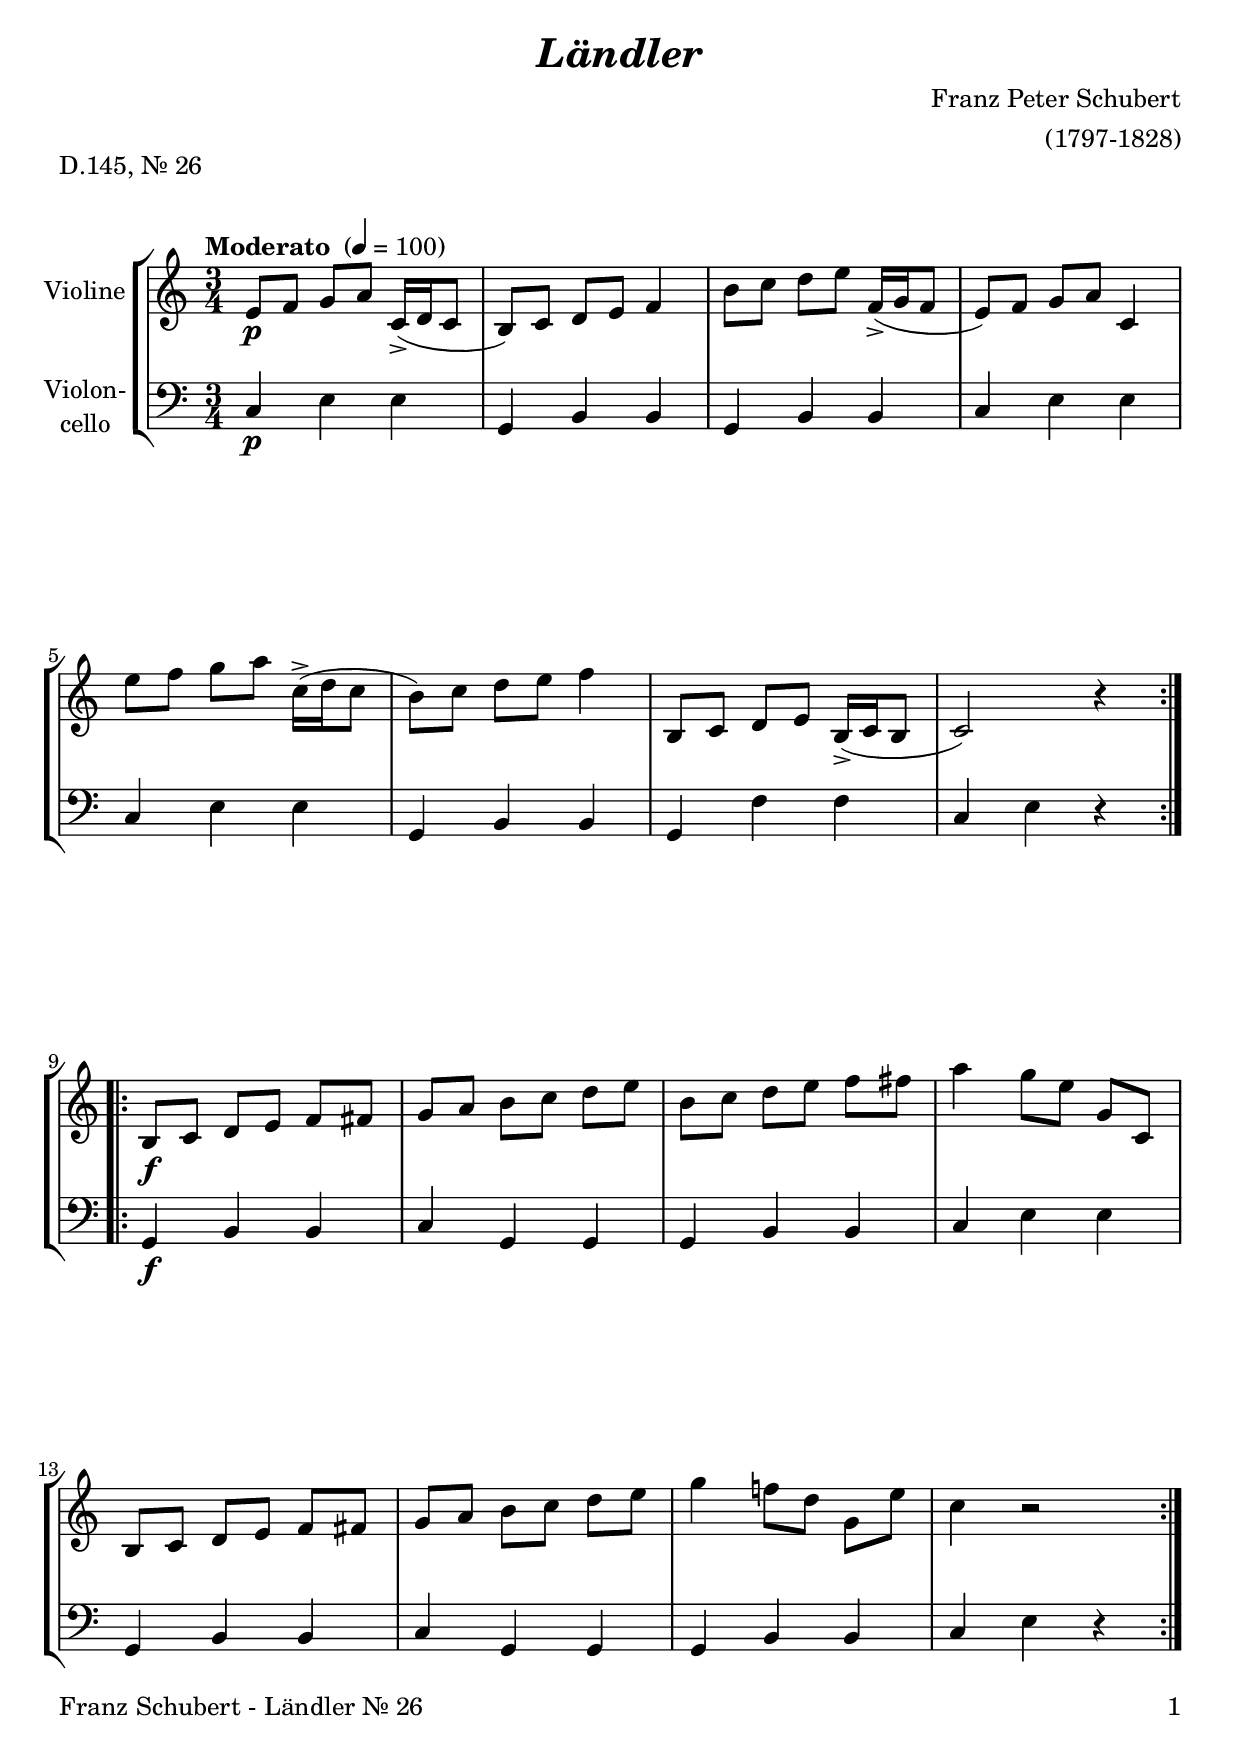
\version "2.18.2"
\include "deutsch.ly"
  
#(set-global-staff-size 22)

\header {
  title     = \markup \bold \italic "Ländler"
  composer  = "Franz Peter Schubert"
  arranger  = "(1797-1828)"
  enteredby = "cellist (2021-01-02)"
  piece     = "D.145, Nr. 26"
}

voiceconsts = {
  \key c \major
  \time 3/4
  \clef "treble"
  \numericTimeSignature
  % Set default beaming for all staves
  \set Timing.beamExceptions = #'()
  \set Timing.baseMoment     = #(ly:make-moment 1 4)
  \set Timing.beatStructure  = #'(1 1 1)
  \tempo "Moderato " 4=100
}

mivl = "violin"
%miba = "pizzicato strings"
miba = "cello"

arco = \markup \italic "arco"
dcaf = \mark \markup \box \italic "D.C. al Fine"
fine = \mark \markup \box \italic "Fine"
pizz = \markup \italic "pizz."
rall = \mark \markup \box \italic "rall."
rit  = \mark \markup \box \italic "rit."
simi = \markup \italic "simile"

va = \relative c' {
  \voiceconsts
  \clef "treble"
  
  \repeat volta 2 {
    e8\p f g a c,16(-> d c8
    h) c d e f4
    h8 c d e f,16(-> g f8
    e) f g a c,4

    e'8 f g a c,16(-> d c8
    h) c d e f4
    h,,8 c d e h16(-> c h8
    c2) r4
  }

  \repeat volta 2 {
    h8\f c d e f fis
    g a h c d e
    h c d e f fis
    a4 g8 e g, c,

    h c d e f fis
    g a h c d e
    g4 f!8 d g, e'
    c4 r2
  }
}

vb = \relative c {
  \voiceconsts
  \clef "bass"
  
  \repeat volta 2 {
    c4\p e e
    g, h h
    g h h
    c e e

    c e e
    g, h h
    g f' f
    c e r
  }

  \repeat volta 2 {
    g,\f h h
    c g g
    g h h
    c e e

    g, h h
    c g g
    g h h
    c e r
  }
}


music = \new StaffGroup <<
      \new Staff {
	\set Staff.midiInstrument = \mivl
	\set Staff.instrumentName = \markup \center-column { "Violine" }
	\transpose c c { \va }
      }

      \new Staff {
	\set Staff.midiInstrument = \miba
	\set Staff.instrumentName = \markup \center-column { "Violon-" "cello" }
	\transpose c c { \vb }
      }
>>

\book {
   \paper {
    print-page-number = ##t
    print-first-page-number = ##t
    ragged-last-bottom = ##f
    oddHeaderMarkup = \markup \null
    evenHeaderMarkup = \markup \null
    oddFooterMarkup = \markup {
      \fill-line {
        \on-the-fly #print-page-number-check-first
        "Franz Schubert - Ländler Nr. 26" \fromproperty #'page:page-number-string
      }
    }
    evenFooterMarkup = \oddFooterMarkup
  } \score {
    \music
    \layout {}
  }

  \score {
    \unfoldRepeats \music

    \midi {
      \context {
        \Score
      }
    }
  }
}